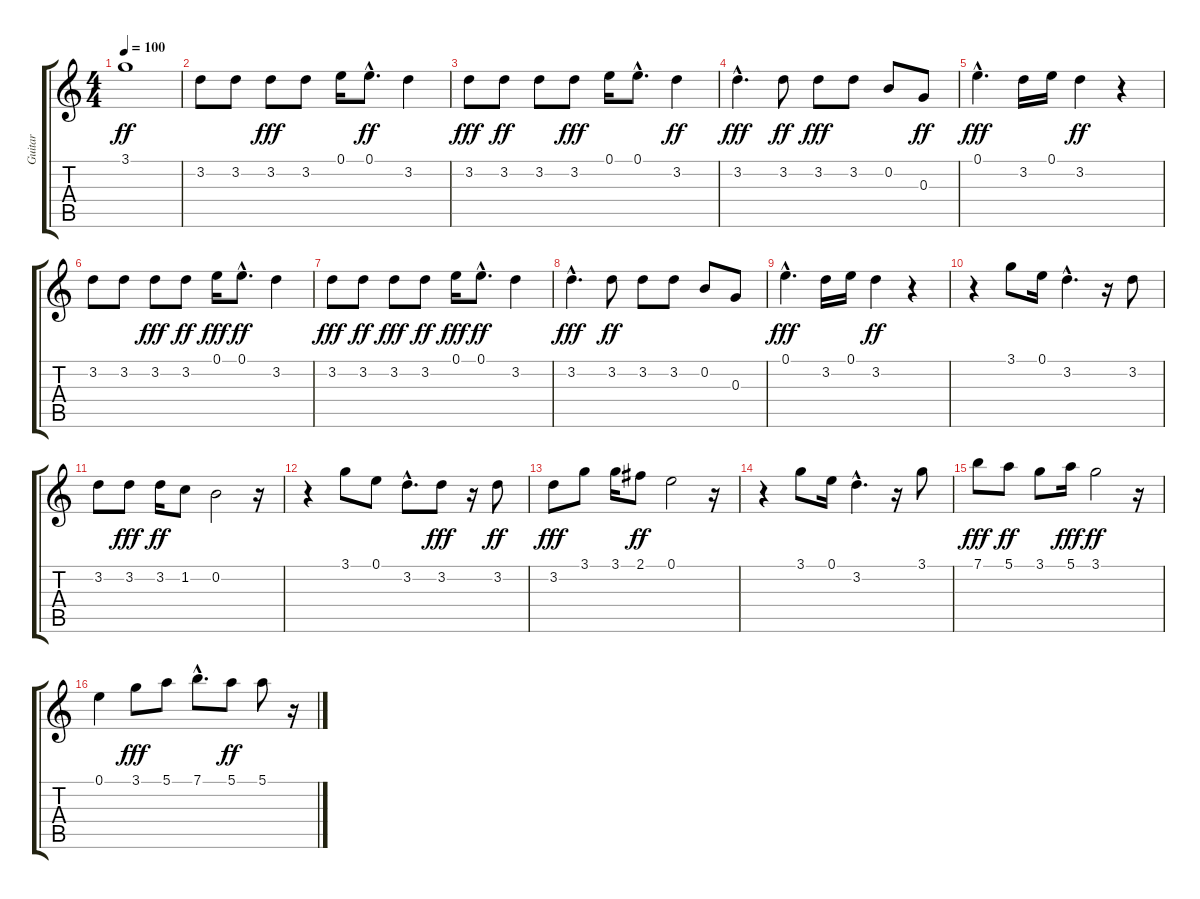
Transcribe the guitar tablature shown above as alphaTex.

\track ("Guitar" "Guitar") {instrument acousticguitarnylon}
\staff {score tabs}
\tuning (E4 B3 G3 D3 A2 E2) {hide}
\ts (4 4)
\tempo 100
\clef g2
\ks c
3.1.1{dy ff} |
3.2.8 3.2.8 3.2.8{dy fff} 3.2.8 0.1.16 0.1{hac}.8{d dy ff} 3.2.4 |
3.2.8{dy fff} 3.2.8{dy ff} 3.2.8 3.2.8{dy fff} 0.1.16 0.1{hac}.8{d} 3.2.4{dy ff} |
3.2{hac}.4{d dy fff} 3.2.8{dy ff} 3.2.8{dy fff} 3.2.8 0.2.8 0.3.8{dy ff} |
0.1{hac}.4{d dy fff} 3.2.16 0.1.16 3.2.4{dy ff} r.4 |
3.2.8 3.2.8 3.2.8{dy fff} 3.2.8{dy ff} 0.1.16{dy fff} 0.1{hac}.8{d dy ff} 3.2.4 |
3.2.8{dy fff} 3.2.8{dy ff} 3.2.8{dy fff} 3.2.8{dy ff} 0.1.16{dy fff} 0.1{hac}.8{d dy ff} 3.2.4 |
3.2{hac}.4{d dy fff} 3.2.8{dy ff} 3.2.8 3.2.8 0.2.8 0.3.8 |
0.1{hac}.4{d dy fff} 3.2.16 0.1.16 3.2.4{dy ff} r.4 |
r.4 3.1.8 0.1.16 3.2{hac}.4{d} r.16 3.2.8 |
3.2.8 3.2.8{dy fff} 3.2.16{dy ff} 1.2.8 0.2.2 r.16 |
r.4 3.1.8 0.1.8 3.2{hac}.8{d} 3.2.8{dy fff} r.16 3.2.8{dy ff} |
3.2.8{dy fff} 3.1.8 3.1.16 2.1.8{dy ff} 0.1.2 r.16 |
r.4 3.1.8 0.1.16 3.2{hac}.4{d} r.16 3.1.8 |
7.1.8{dy fff} 5.1.8{dy ff} 3.1.8 5.1.16{dy fff} 3.1.2{dy ff} r.16 |
0.1.4 3.1.8{dy fff} 5.1.8 7.1{hac}.8{d} 5.1.8{dy ff} 5.1.8 r.16
